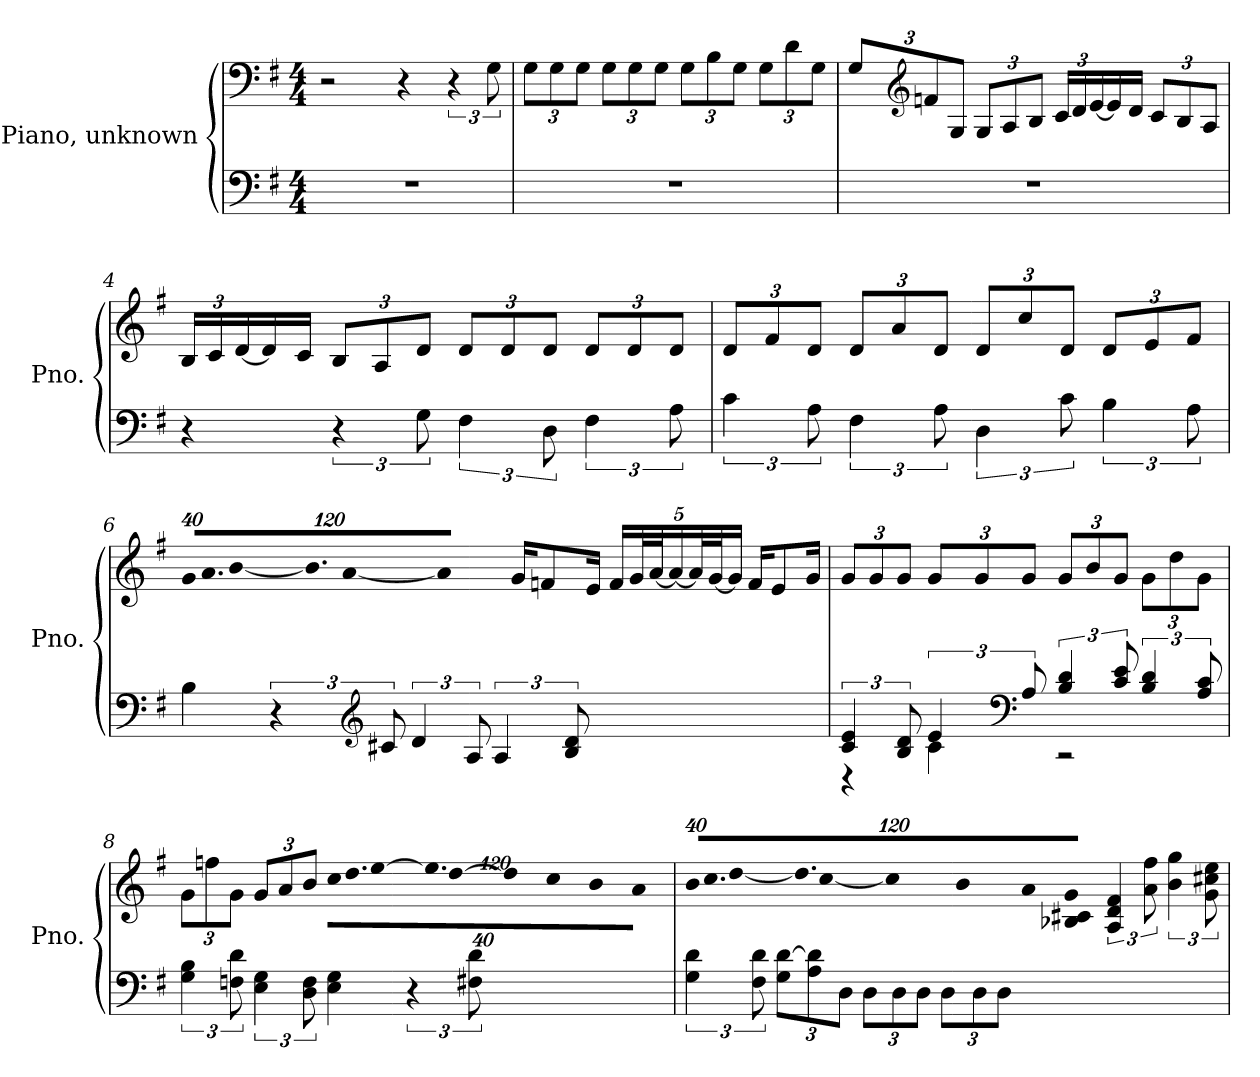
**kern	**kern
*part1	*part1
*staff2	*staff1
*I"Piano, unknown	*
*I'Pno.	*
*clefF4	*clefF4
*k[f#]	*k[f#]
*M4/4	*M4/4
*MM120	*MM120
=1	=1
1r	2r
.	4r
.	6r
.	12G\
=2	=2
*	*Xbrackettup
1r	12G\L
.	12G\
.	12G\J
.	12G\L
.	12G\
.	12G\J
.	12G\L
.	12B\
.	12G\J
.	12G\L
.	12d\
.	12G\J
=3	=3
1r	12G/L
*	*clefG2
.	12fn/
.	12G/J
.	12G/L
.	12A/
.	12B/J
.	24c/LL
.	24d/
.	[24e/
.	16e/]
.	16d/JJ
.	12c/L
.	12B/
.	12A/J
!!LO:LB:g=z
=4	=4
4r	24B/LL
.	24c/
.	[24d/
.	16d/]
.	16c/JJ
6r	12B/L
.	12A/
12G\	12d/J
6F#\	12d/L
.	12d/
12D\	12d/J
6F#\	12d/L
.	12d/
12A\	12d/J
=5	=5
6c\	12d/L
.	12f#/
12A\	12d/J
6F#\	12d/L
.	12a/
12A\	12d/J
6D\	12d/L
.	12cc/
12c\	12d/J
6B\	12d/L
.	12e/
12A\	12f#/J
!!LO:LB:g=z
=6	=6
!	!LO:N:vis=32
4B\	640%23g/LLL
!	!LO:N:vis=32.
.	1920%103a/
!	!LO:N:vis=64
.	[960%17b/K
!	!LO:N:vis=32.
.	1920%103b/]
!	!LO:N:vis=64
.	[960%17a/JK
!	!LO:N:vis=16
.	1920%137a/JJ]
6r	16g/KL
.	8fn/
*clefG2	*
12c#X/	.
.	16e/Jk
6d/	20f/LL
.	40g/L
.	[40a/J
.	20a/_
.	40a/L]
12A/	.
.	[40g/J
.	20g/JJ]
6A/	16f/KL
.	8e/
12B/ 12d/	.
.	16g/Jk
=7	=7
*^	*
6c/ 6e/	4r	12g/L
.	.	12g/
12B/ 12d/	.	12g/J
6e/	4c\	12g/L
.	.	12g/
*clefF4	*	*
12A/	.	12g/J
6B/ 6d/	2r	12g/L
.	.	12b/
12c/ 12e/	.	12g/J
6B/ 6d/	.	12g\L
.	.	12dd\
12A/ 12c/	.	12g\J
*v	*v	*
!!LO:LB:g=z
=8	=8
6G\ 6B\	12g\L
.	12ffn\
12Fn\ 12d\	12g\J
6E\ 6G\	12g/L
.	12a/
12D\ 12F\	12b/J
!	!LO:N:vis=32
4E\ 4G\	640%23cc\LLL
!	!LO:N:vis=32.
.	1920%103dd\
!	!LO:N:vis=64
.	[960%17ee\K
!	!LO:N:vis=32.
.	1920%103ee\]
!	!LO:N:vis=64
.	[960%17dd\JK
!	!LO:N:vis=16
.	1920%137dd\J]
6r	12cc\
.	12b\
12F#X\ 12d\	12a\J
=9	=9
!	!LO:N:vis=32
6G\ 6d\	640%23b/LLL
!	!LO:N:vis=32.
.	1920%103cc/
!	!LO:N:vis=64
.	[960%17dd/K
!	!LO:N:vis=32.
.	1920%103dd/]
!	!LO:N:vis=64
.	[960%17cc/JK
12F#\ 12d\	.
!	!LO:N:vis=16
.	1920%137cc/J]
*Xbrackettup	*
12G\ [12d\L	12b/
12A\ 12d\]	12a/
12D\J	12B-X/ 12c#X/ 12g/J
*	*brackettup
12D\L	6A/ 6d/ 6f#/
12D\	.
12D\J	12a\ 12ff#\
12D\L	6b\ 6gg\
12D\	.
12D\J	12g\ 12cc#X\ 12ee\
=	=
*-	*-
